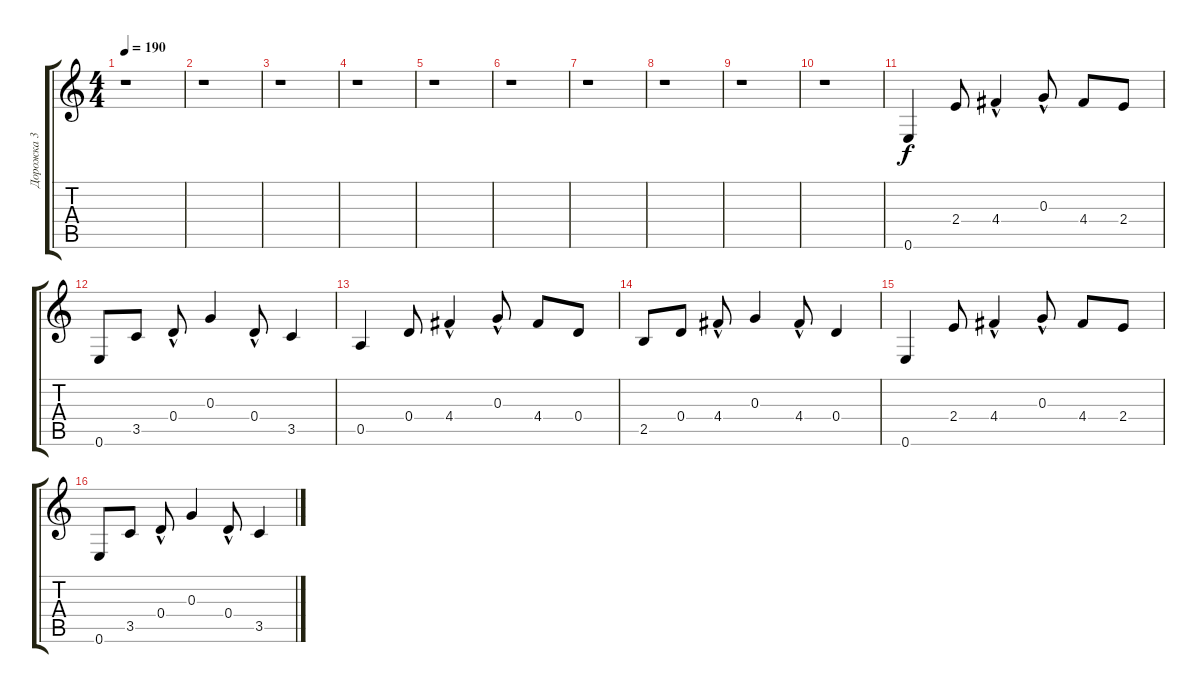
\track ("Дорожка 3" "Дорожка 3") {instrument electricguitarclean}
\staff {score tabs}
\tuning (E4 B3 G3 D3 A2 E2) {hide}
\ts (4 4)
\tempo 190
\clef g2
\ks c
r.1{dy f} |
r.1 |
r.1 |
r.1 |
r.1 |
r.1 |
r.1 |
r.1 |
r.1 |
r.1 |
0.6.4 2.4.8 4.4{hac}.4 0.3{hac}.8 4.4.8 2.4.8 |
0.6.8 3.5.8 0.4{hac}.8 0.3.4 0.4{hac}.8 3.5.4 |
0.5.4 0.4.8 4.4{hac}.4 0.3{hac}.8 4.4.8 0.4.8 |
2.5.8 0.4.8 4.4{hac}.8 0.3.4 4.4{hac}.8 0.4.4 |
0.6.4 2.4.8 4.4{hac}.4 0.3{hac}.8 4.4.8 2.4.8 |
0.6.8 3.5.8 0.4{hac}.8 0.3.4 0.4{hac}.8 3.5.4
